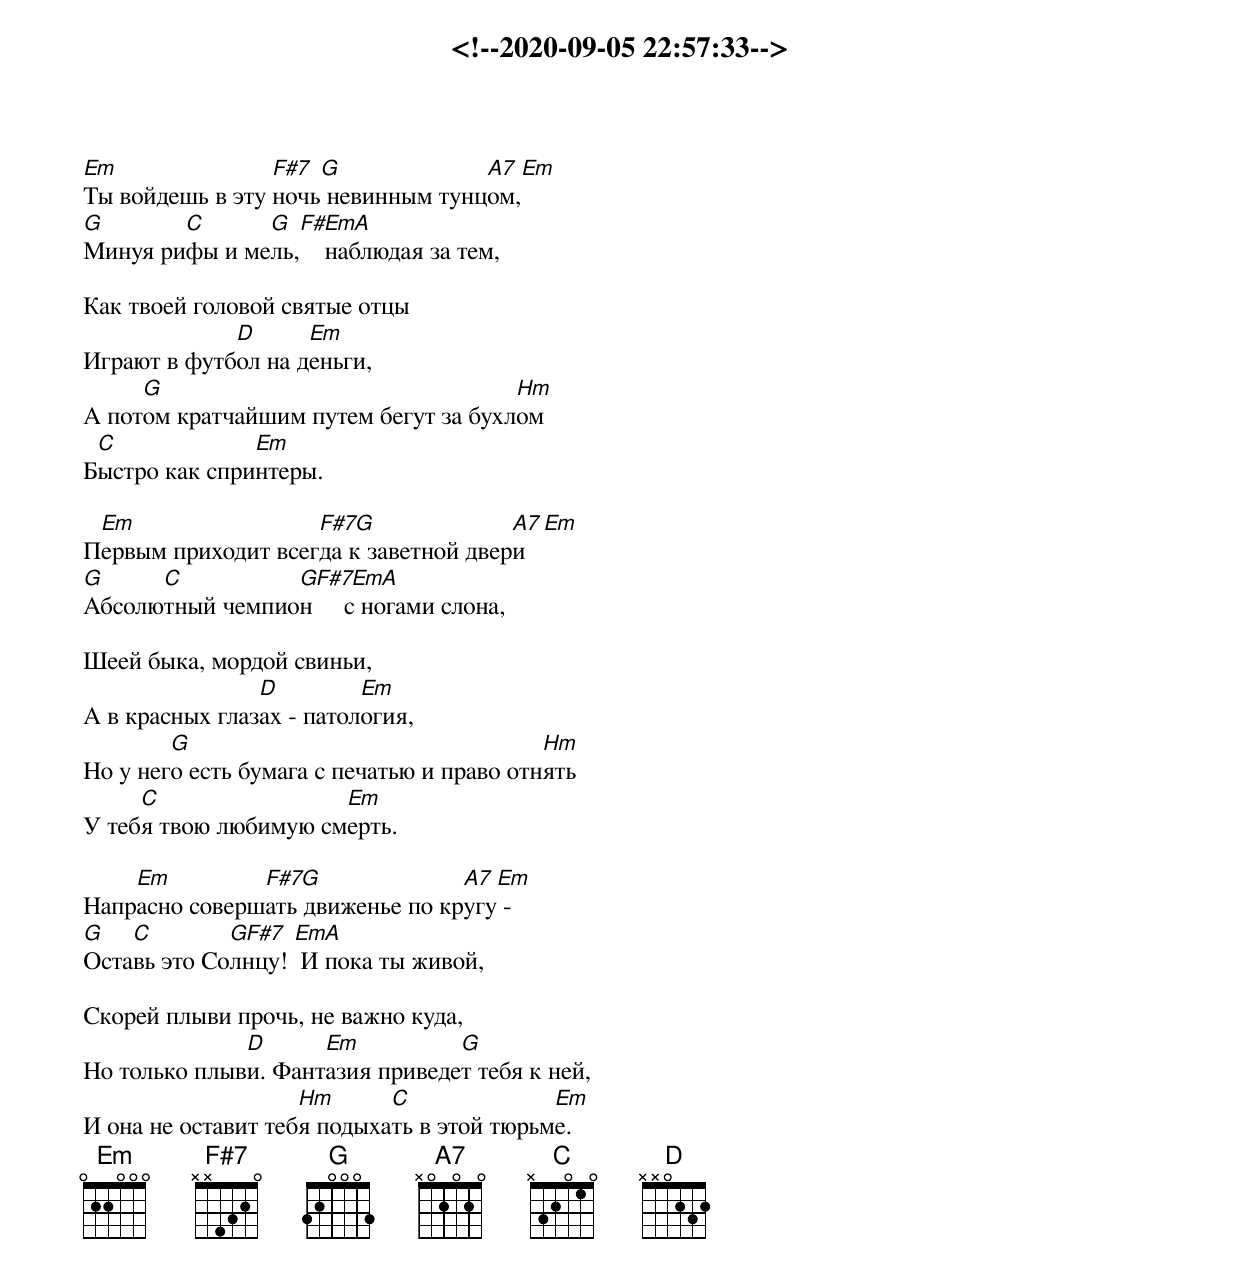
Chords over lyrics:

<!--2020-09-05 22:57:33-->
Em               F#7 G             A7 Em
Ты войдешь в эту ночь невинным тунцом,
G       C      G  F#EmA
Минуя рифы и мель,    наблюдая за тем,

Как твоей головой святые отцы
             D      Em
Играют в футбол на деньги,
     G                                Hm
А потом кратчайшим путем бегут за бухлом
 C             Em
Быстро как спринтеры.

 Em                 F#7G              A7 Em
Первым приходит всегда к заветной двери
G     C          GF#7EmA
Абсолютный чемпион     с ногами слона,

Шеей быка, мордой свиньи,
                D         Em
А в красных глазах - патология,
        G                                  Hm
Но у него есть бумага с печатью и право отнять
     C                Em
У тебя твою любимую смерть.

    Em         F#7G              A7 Em
Напрасно совершать движенье по кругу -
G   C        GF#7  EmA
Оставь это Солнцу!  И пока ты живой,

Скорей плыви прочь, не важно куда,
              D      Em          G
Но только плыви. Фантазия приведет тебя к ней,
                    Hm      C              Em
И она не оставит тебя подыхать в этой тюрьме.
